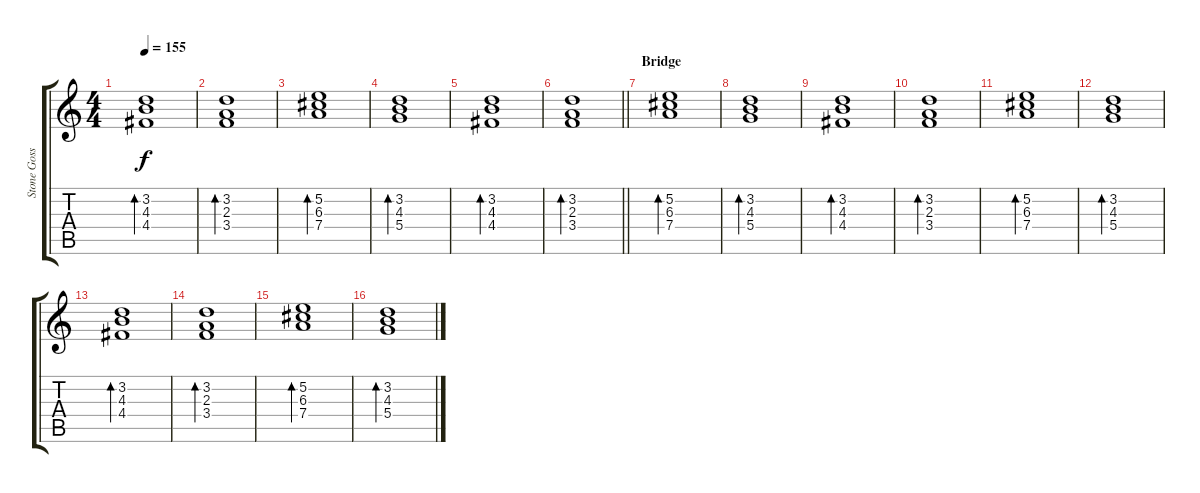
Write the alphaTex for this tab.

\track ("Stone Gossard" "Stone Goss") {instrument overdrivenguitar}
\staff {score tabs}
\tuning (E4 B3 G3 D3 A2 E2) {hide}
\ts (4 4)
\tempo 155
\clef g2
\ks c
(3.2 4.3 4.4).1{bd 480 dy f} |
(3.2 2.3 3.4).1{bd 480} |
(5.2 6.3 7.4).1{bd 480} |
(3.2 4.3 5.4).1{bd 480} |
(3.2 4.3 4.4).1{bd 480} |
\barLineRight lightlight
(3.2 2.3 3.4).1{bd 480} |
\section ("" "Bridge")
(5.2 6.3 7.4).1{bd 480} |
(3.2 4.3 5.4).1{bd 480} |
(3.2 4.3 4.4).1{bd 480} |
(3.2 2.3 3.4).1{bd 480} |
(5.2 6.3 7.4).1{bd 480} |
(3.2 4.3 5.4).1{bd 480} |
(3.2 4.3 4.4).1{bd 480} |
(3.2 2.3 3.4).1{bd 480} |
(5.2 6.3 7.4).1{bd 480} |
(3.2 4.3 5.4).1{bd 480}
